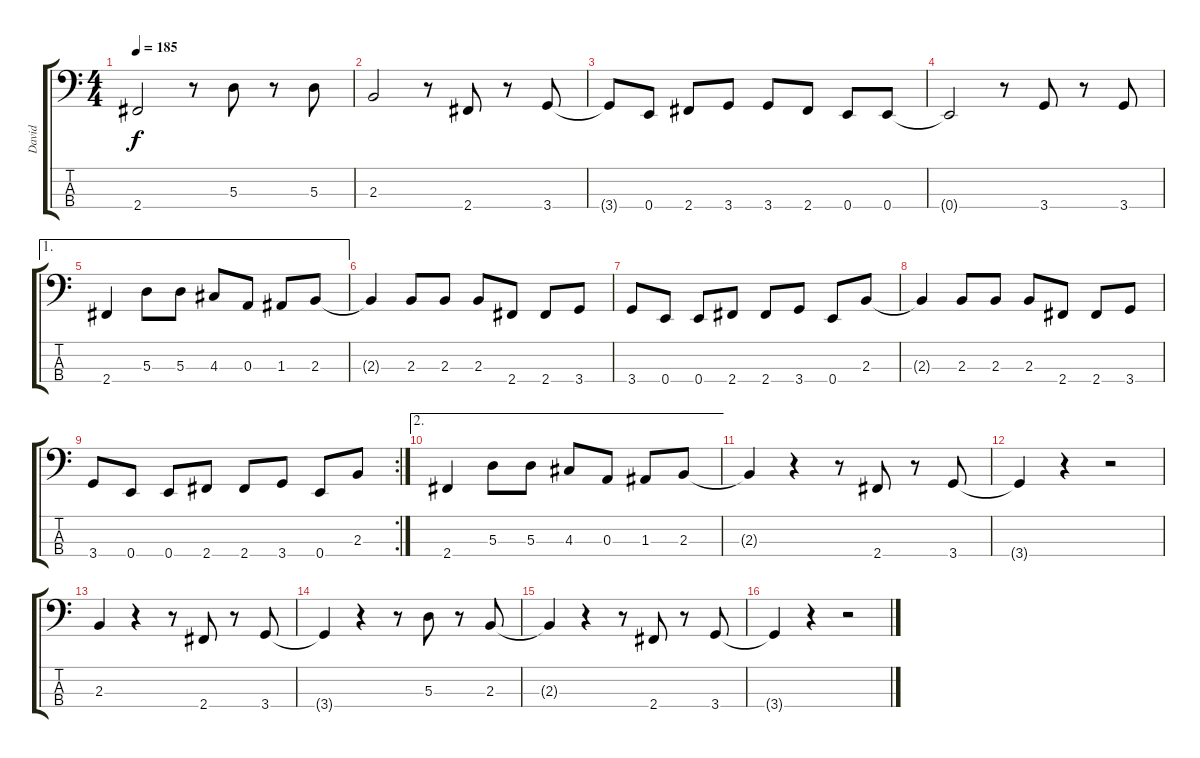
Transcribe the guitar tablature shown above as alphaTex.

\track ("David" "David") {instrument electricbassfinger}
\staff {score tabs}
\tuning (G2 D2 A1 E1) {hide}
\ts (4 4)
\tempo 185
\clef f4
\ks c
2.4.2{dy f} r.8 5.3.8 r.8 5.3.8 |
2.3.2 r.8 2.4.8 r.8 3.4.8 |
3.4{t}.8 0.4.8 2.4.8 3.4.8 3.4.8 2.4.8 0.4.8 0.4.8 |
0.4{t}.2 r.8 3.4.8 r.8 3.4.8 |
\ae 1
2.4.4 5.3.8 5.3.8 4.3.8 0.3.8 1.3.8 2.3.8 |
2.3{t}.4 2.3.8 2.3.8 2.3.8 2.4.8 2.4.8 3.4.8 |
3.4.8 0.4.8 0.4.8 2.4.8 2.4.8 3.4.8 0.4.8 2.3.8 |
2.3{t}.4 2.3.8 2.3.8 2.3.8 2.4.8 2.4.8 3.4.8 |
\rc 2
3.4.8 0.4.8 0.4.8 2.4.8 2.4.8 3.4.8 0.4.8 2.3.8 |
\ae 2
2.4.4 5.3.8 5.3.8 4.3.8 0.3.8 1.3.8 2.3.8 |
2.3{t}.4 r.4 r.8 2.4.8 r.8 3.4.8 |
3.4{t}.4 r.4 r.2 |
2.3.4 r.4 r.8 2.4.8 r.8 3.4.8 |
3.4{t}.4 r.4 r.8 5.3.8 r.8 2.3.8 |
2.3{t}.4 r.4 r.8 2.4.8 r.8 3.4.8 |
3.4{t}.4 r.4 r.2
